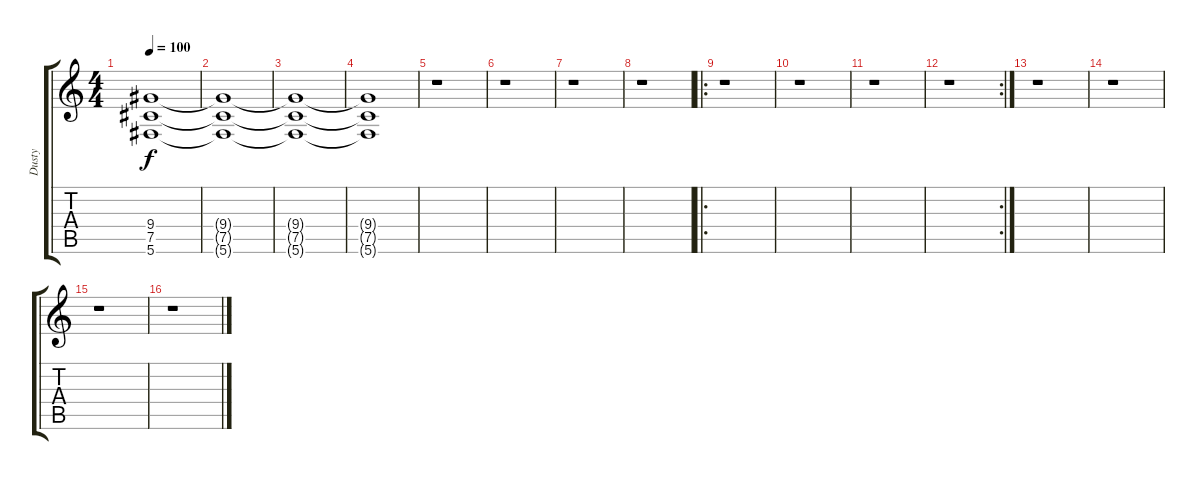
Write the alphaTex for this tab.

\track ("Dusty" "Dusty") {instrument overdrivenguitar}
\staff {score tabs}
\tuning (Db4 Ab3 E3 B2 Gb2 Db2) {hide}
\ts (4 4)
\tempo 100
\clef g2
\ks c
(9.4{t} 7.5{t} 5.6{t}).1{dy f volume 0} |
(9.4{t} 7.5{t} 5.6{t}).1 |
(9.4{t} 7.5{t} 5.6{t}).1 |
(9.4{t} 7.5{t} 5.6{t}).1 |
r.1 |
r.1 |
r.1 |
r.1 |
\ro
r.1 |
r.1 |
r.1 |
\rc 2
r.1 |
r.1 |
r.1 |
r.1 |
r.1
